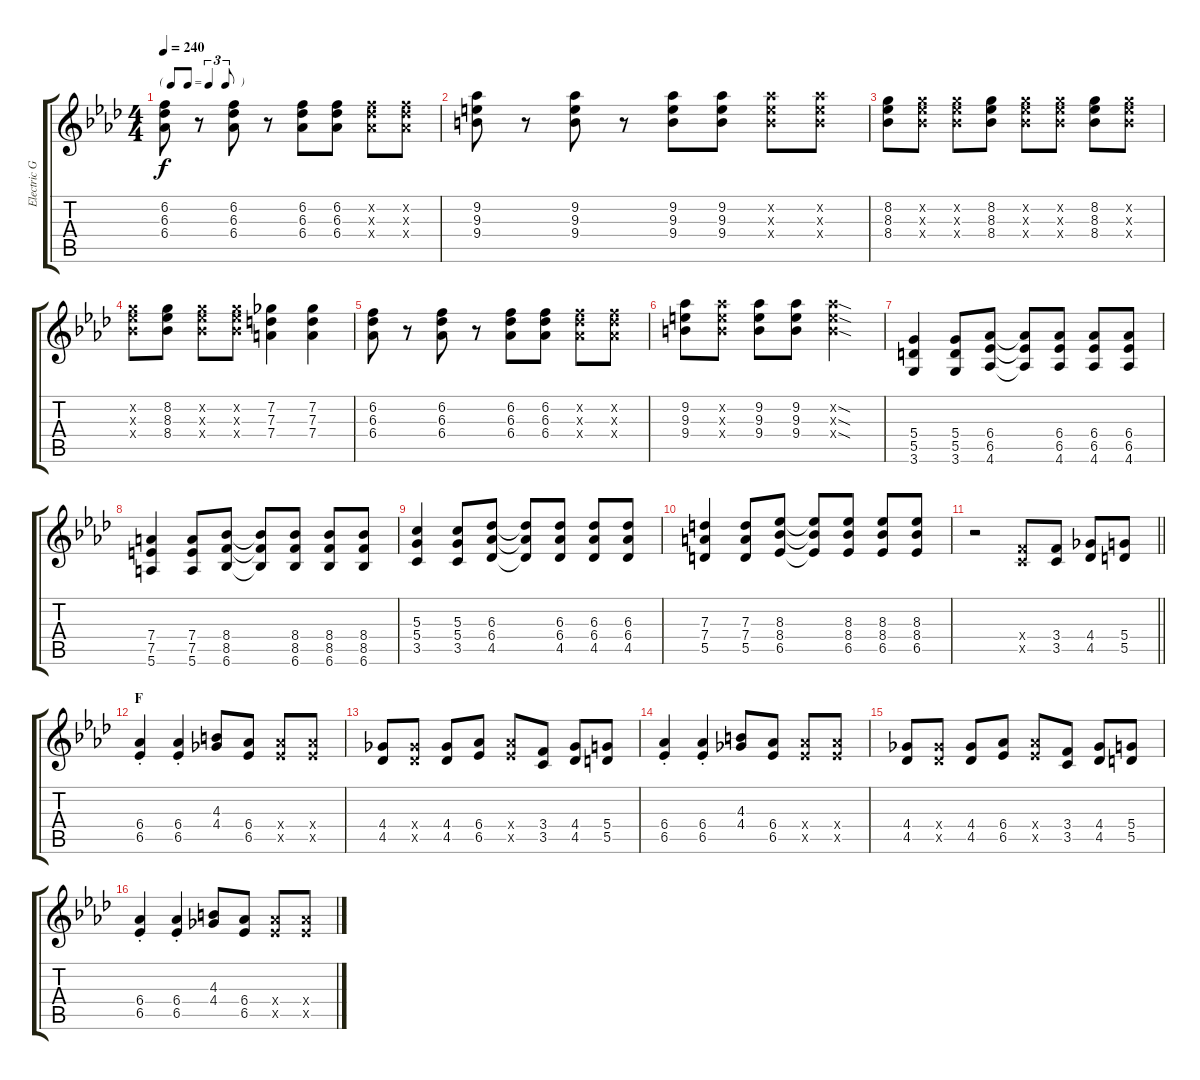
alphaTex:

\track ("Electric Guitar II" "Electric G") {instrument distortionguitar}
\staff {score tabs}
\tuning (E4 B3 G3 D3 A2 E2) {hide}
\ts (4 4)
\tf triplet8th
\tempo 240
\clef g2
\ks ab
(6.2 6.3 6.4).8{dy f} r.8 (6.2 6.3 6.4).8 r.8 (6.2 6.3 6.4).8 (6.2 6.3 6.4).8 (6.2{x} 6.3{x} 6.4{x}).8 (6.2{x} 6.3{x} 6.4{x}).8 |
(9.2 9.3 9.4).8 r.8 (9.2 9.3 9.4).8 r.8 (9.2 9.3 9.4).8 (9.2 9.3 9.4).8 (9.2{x} 9.3{x} 9.4{x}).8 (9.2{x} 9.3{x} 9.4{x}).8 |
(8.2 8.3 8.4).8 (8.2{x} 8.3{x} 8.4{x}).8 (8.2{x} 8.3{x} 8.4{x}).8 (8.2 8.3 8.4).8 (8.2{x} 8.3{x} 8.4{x}).8 (8.2{x} 8.3{x} 8.4{x}).8 (8.2 8.3 8.4).8 (8.2{x} 8.3{x} 8.4{x}).8 |
(8.2{x} 8.3{x} 8.4{x}).8 (8.2 8.3 8.4).8 (8.2{x} 8.3{x} 8.4{x}).8 (8.2{x} 8.3{x} 8.4{x}).8 (7.2 7.3 7.4).4 (7.2 7.3 7.4).4 |
(6.2 6.3 6.4).8 r.8 (6.2 6.3 6.4).8 r.8 (6.2 6.3 6.4).8 (6.2 6.3 6.4).8 (6.2{x} 6.3{x} 6.4{x}).8 (6.2{x} 6.3{x} 6.4{x}).8 |
(9.2 9.3 9.4).8 (9.2{x} 9.3{x} 9.4{x}).8 (9.2 9.3 9.4).8 (9.2 9.3 9.4).8 (9.2{sod x} 9.3{sod x} 9.4{sod x}).2 |
(5.4 5.5 3.6).4 (5.4 5.5 3.6).8 (6.4 6.5 4.6).8 (6.4{t} 6.5{t} 4.6{t}).8 (6.4 6.5 4.6).8 (6.4 6.5 4.6).8 (6.4 6.5 4.6).8 |
(7.4 7.5 5.6).4 (7.4 7.5 5.6).8 (8.4 8.5 6.6).8 (8.4{t} 8.5{t} 6.6{t}).8 (8.4 8.5 6.6).8 (8.4 8.5 6.6).8 (8.4 8.5 6.6).8 |
(5.3 5.4 3.5).4 (5.3 5.4 3.5).8 (6.3 6.4 4.5).8 (6.3{t} 6.4{t} 4.5{t}).8 (6.3 6.4 4.5).8 (6.3 6.4 4.5).8 (6.3 6.4 4.5).8 |
(7.3 7.4 5.5).4 (7.3 7.4 5.5).8 (8.3 8.4 6.5).8 (8.3{t} 8.4{t} 6.5{t}).8 (8.3 8.4 6.5).8 (8.3 8.4 6.5).8 (8.3 8.4 6.5).8 |
\barLineRight lightlight
r.2 (3.4{x} 3.5{x}).8 (3.4 3.5).8 (4.4 4.5).8 (5.4 5.5).8 |
\section ("" "F")
(6.4{st} 6.5{st}).4 (6.4{st} 6.5{st}).4 (4.3 4.4).8 (6.4 6.5).8 (6.4{x} 6.5{x}).8 (6.4{x} 6.5{x}).8 |
(4.4 4.5).8 (4.4{x} 4.5{x}).8 (4.4 4.5).8 (6.4 6.5).8 (6.4{x} 6.5{x}).8 (3.4 3.5).8 (4.4 4.5).8 (5.4 5.5).8 |
(6.4{st} 6.5{st}).4 (6.4{st} 6.5{st}).4 (4.3 4.4).8 (6.4 6.5).8 (6.4{x} 6.5{x}).8 (6.4{x} 6.5{x}).8 |
(4.4 4.5).8 (4.4{x} 4.5{x}).8 (4.4 4.5).8 (6.4 6.5).8 (6.4{x} 6.5{x}).8 (3.4 3.5).8 (4.4 4.5).8 (5.4 5.5).8 |
(6.4{st} 6.5{st}).4 (6.4{st} 6.5{st}).4 (4.3 4.4).8 (6.4 6.5).8 (6.4{x} 6.5{x}).8 (6.4{x} 6.5{x}).8
